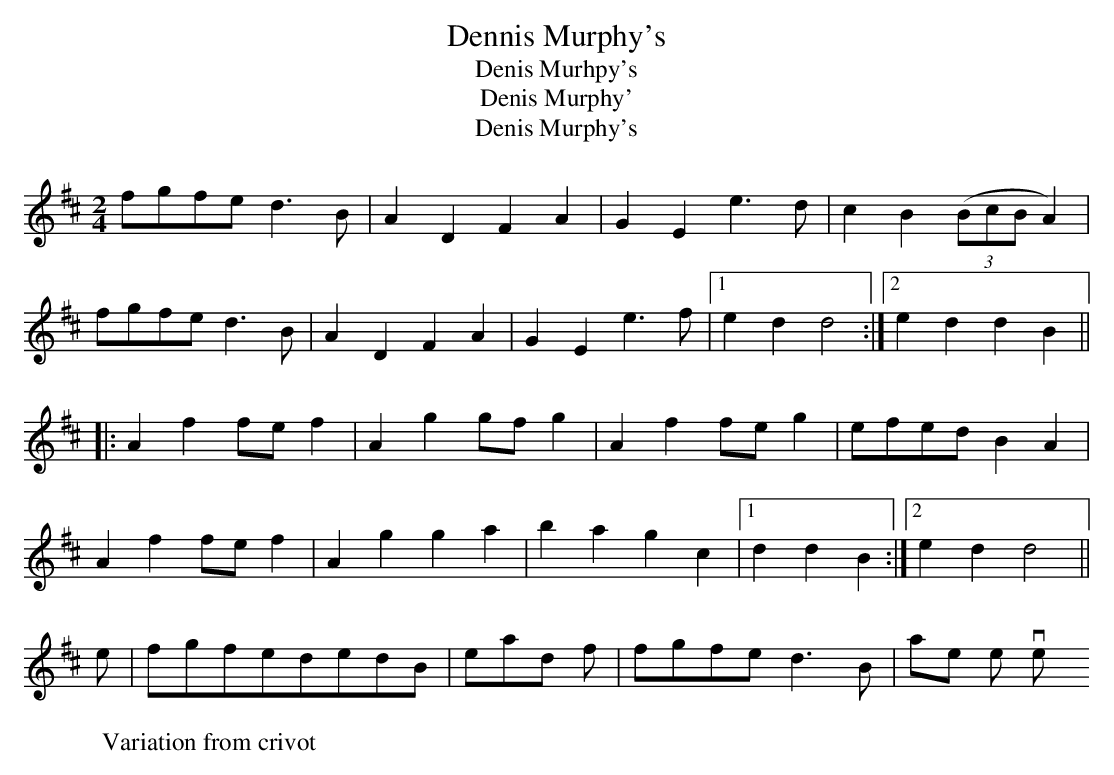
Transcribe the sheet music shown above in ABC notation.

X:1
T:Dennis Murphy's
T:Denis Murhpy's
T:Denis Murphy'
T:Denis Murphy's
M:2/4
L:1/8
K:Dmaj
fgfe d3B|A2D2F2A2|G2E2e3d|c2B2(3(BcBA2)|
fgfed3B|A2D2F2A2|G2E2e3f|1e2d2d4:|2 e2d2d2B2||
|:A2f2fef2|A2g2gfg2|A2f2feg2|efedB2A2|
A2f2fef2|A2g2g2a2|b2a2g2c2|1 d2d2B2:|2 e2d2d4||
W:Variation from crivot
Use |fgfededB| instead of |fgfe d3B|, makes it more lively.
